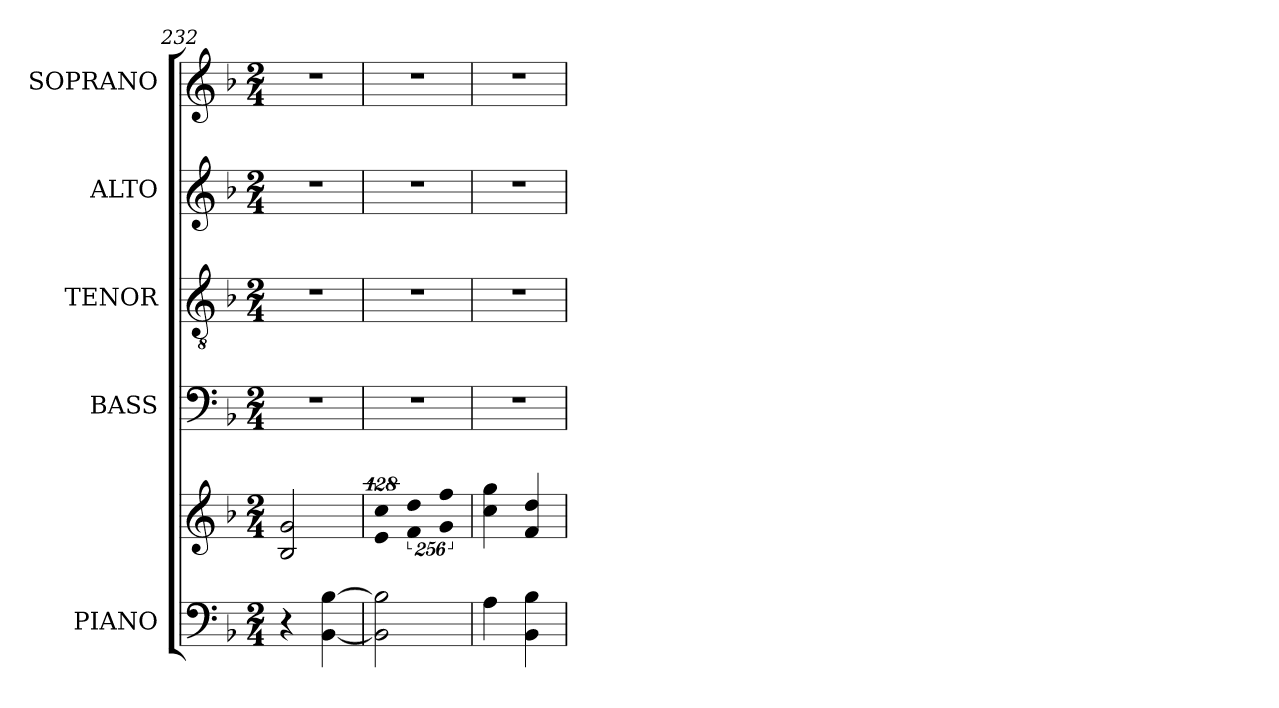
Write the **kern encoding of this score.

**kern	**kern	**kern	**kern	**kern	**kern
*part5	*part5	*part4	*part3	*part2	*part1
*staff6	*staff5	*staff4	*staff3	*staff2	*staff1
*I"PIANO	*	*I"BASS	*I"TENOR	*I"ALTO	*I"SOPRANO
*I'PNO.	*	*I'B.	*I'T.	*I'A.	*I'S.
*clefF4	*clefG2	*clefF4	*clefGv2	*clefG2	*clefG2
*	*	*	*ITrd7c12	*	*
*k[b-]	*k[b-]	*k[b-]	*k[b-]	*k[b-]	*k[b-]
*F:	*F:	*F:	*F:	*F:	*F:
*M2/4	*M2/4	*M2/4	*M2/4	*M2/4	*M2/4
=232	=232	=232	=232	=232	=232
!	!	!LO:N:vis=1	!LO:N:vis=1	!LO:N:vis=1	!LO:N:vis=1
4r	2B-i/ 2gi	2r	2r	2r	2r
[4BB-i\ [4B-i	.	.	.	.	.
=233	=233	=233	=233	=233	=233
!	!LO:N:vis=4	!LO:N:vis=1	!LO:N:vis=1	!LO:N:vis=1	!LO:N:vis=1
2BB-i\] 2B-i]	512%85ei/ 512%85cci	2r	2r	2r	2r
!	!LO:N:vis=4	!	!	!	!
.	1024%171fi/ 1024%171ddi	.	.	.	.
!	!LO:N:vis=4	!	!	!	!
.	1024%171gi\ 1024%171ffi	.	.	.	.
=234	=234	=234	=234	=234	=234
!	!	!LO:N:vis=1	!LO:N:vis=1	!LO:N:vis=1	!LO:N:vis=1
4Ai\	4cci\ 4ggi	2r	2r	2r	2r
4BB-i\ 4B-i	4fi/ 4ddi	.	.	.	.
=	=	=	=	=	=
*-	*-	*-	*-	*-	*-
